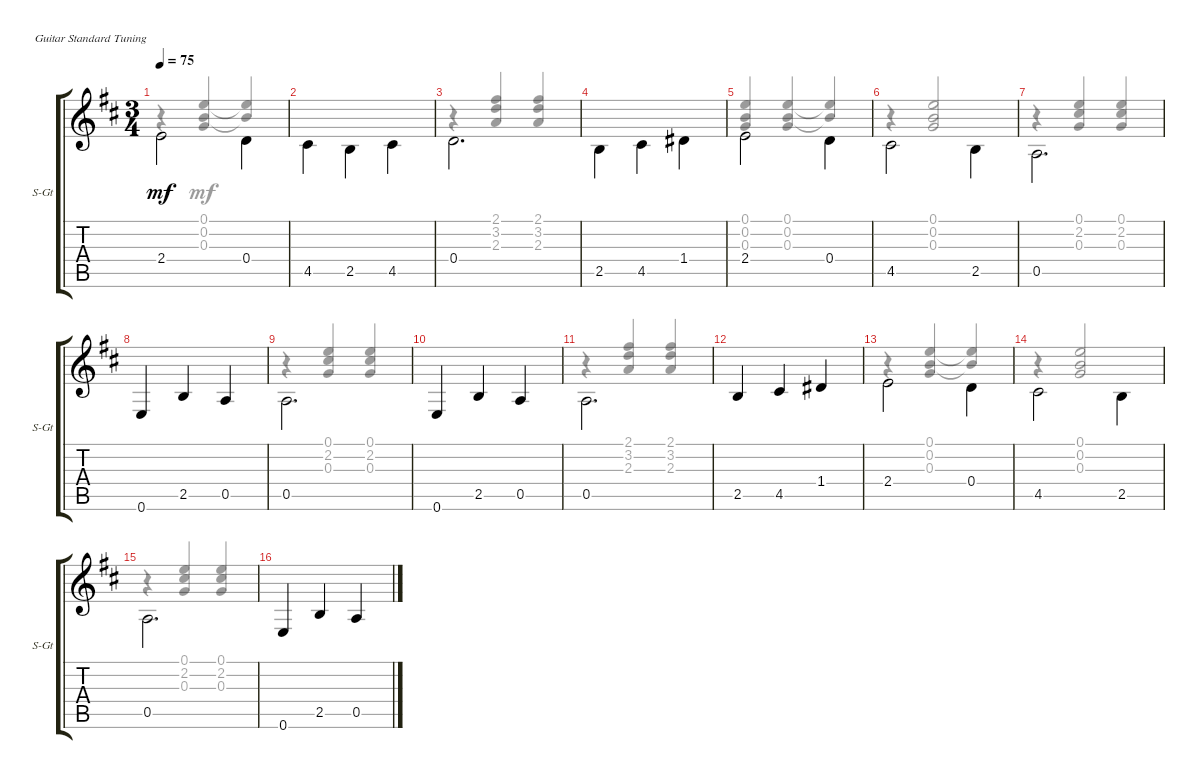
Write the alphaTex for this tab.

\defaultSystemsLayout 4
\bracketExtendMode groupsimilarinstruments
\useSystemSignSeparator
\singleTrackTrackNamePolicy allsystems
\multiTrackTrackNamePolicy allsystems
\firstSystemTrackNameOrientation horizontal
\otherSystemsTrackNameOrientation horizontal
\track ("Steel Guitar" "S-Gt") {instrument acousticguitarsteel}
\staff {score tabs}
\tuning (E4 B3 G3 D3 A2 E2)
\voice
\ts (3 4)
\tempo 75
\clef g2
\ks d
2.4.2{dy mf beam invert} 0.4.4{beam invert} |
4.5.4{beam invert} 2.5.4{beam invert} 4.5.4{beam invert} |
0.4.2{d beam invert} |
2.5.4{beam invert} 4.5.4{beam invert} 1.4.4{beam invert} |
2.4.2{beam invert} 0.4.4{beam invert} |
4.5.2{beam invert} 2.5.4{beam invert} |
0.5.2{d beam invert} |
0.6.4 2.5.4 0.5.4 |
0.5.2{d beam invert} |
0.6.4 2.5.4 0.5.4 |
0.5.2{d beam invert} |
2.5.4 4.5.4 1.4.4 |
2.4.2{beam invert} 0.4.4{beam invert} |
4.5.2{beam invert} 2.5.4{beam invert} |
0.5.2{d beam invert} |
0.6.4 2.5.4 0.5.4
\voice
\clef g2
\ottava regular
\simile none
\ks d
r.4{dy mf} (0.3 0.2 0.1).4{beam invert} (0.2{t} 0.1{t}).4{beam invert} |
|
r.4 (2.3 2.1 3.2).4{beam invert} (2.1 2.3 3.2).4{beam invert} |
|
(0.3 0.2 0.1).4{beam invert} (0.1 0.2 0.3).4{beam invert} (0.1{t} 0.2{t}).4{beam invert} |
r.4 (0.3 0.2 0.1).2{beam invert} |
r.4 (0.3 2.2 0.1).4{beam invert} (0.1 2.2 0.3).4{beam invert} |
|
r.4 (0.3 2.2 0.1).4{beam invert} (0.1 2.2 0.3).4{beam invert} |
|
r.4 (2.3 3.2 2.1).4{beam invert} (2.1 3.2 2.3).4{beam invert} |
|
r.4 (0.3 0.2 0.1).4{beam invert} (0.2{t} 0.1{t}).4{beam invert} |
r.4 (0.3 0.2 0.1).2{beam invert} |
r.4 (0.3 2.2 0.1).4{beam invert} (0.1 2.2 0.3).4{beam invert} |
